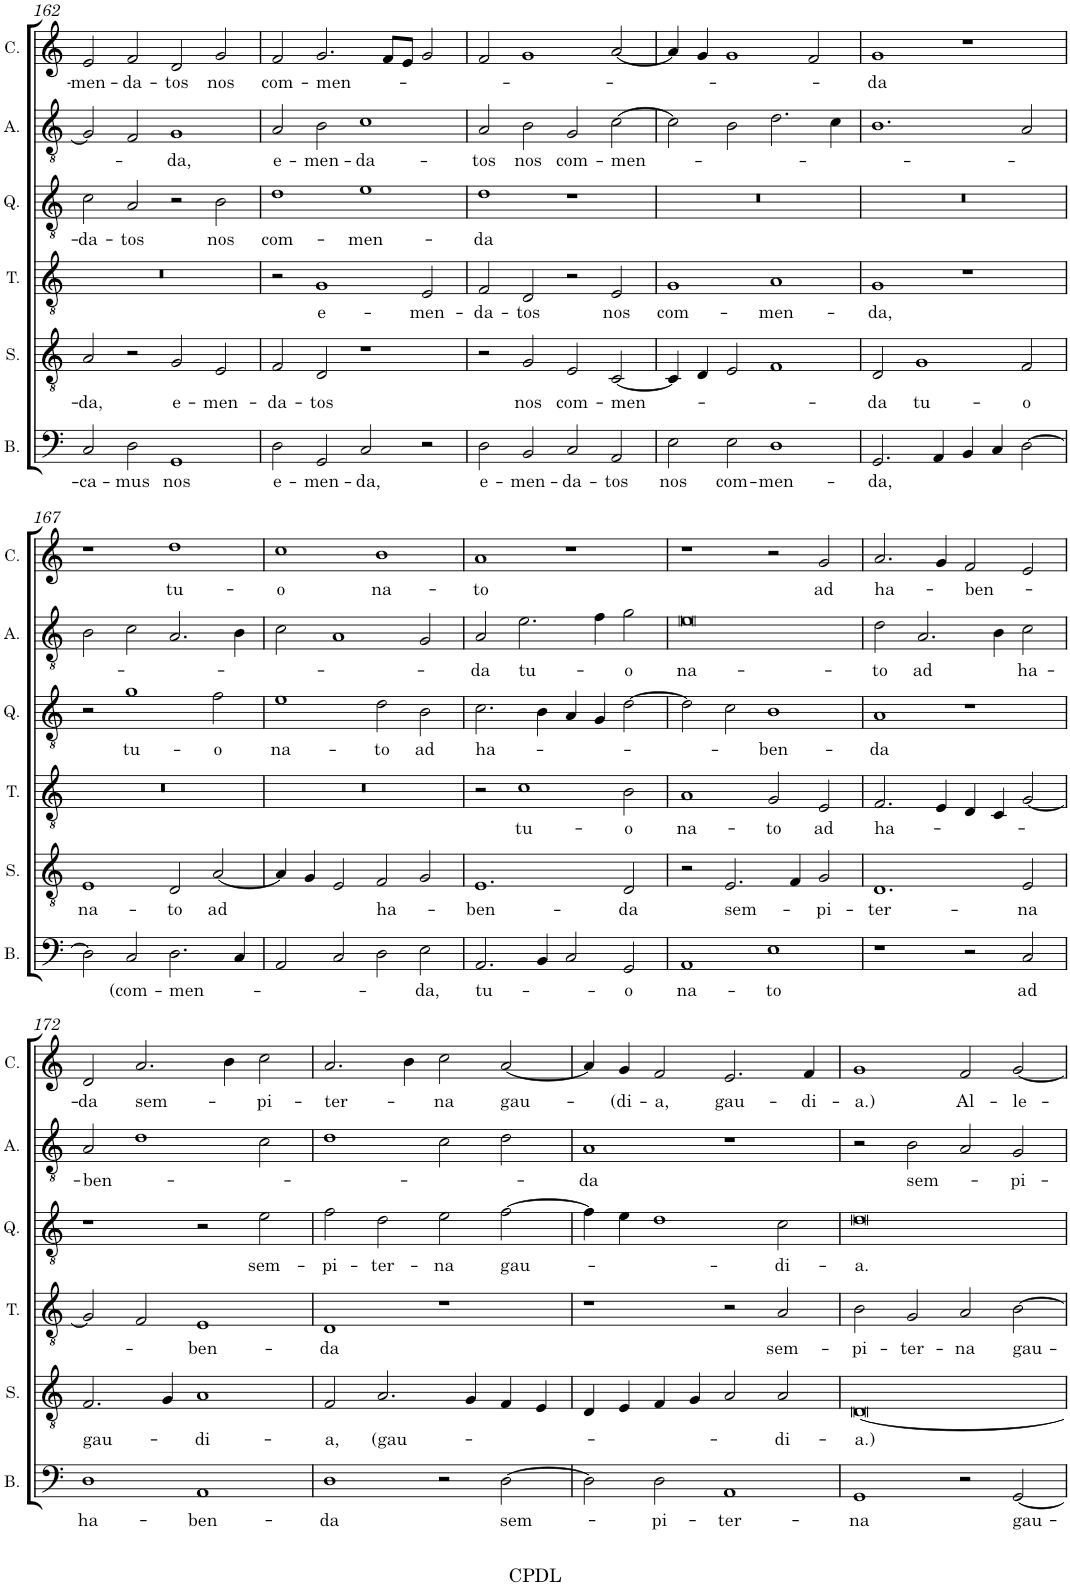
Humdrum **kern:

**kern	**text	**kern	**text	**kern	**text	**kern	**text	**kern	**text	**kern	**text
*part6	*part6	*part5	*part5	*part4	*part4	*part3	*part3	*part2	*part2	*part1	*part1
*staff6	*staff6	*staff5	*staff5	*staff4	*staff4	*staff3	*staff3	*staff2	*staff2	*staff1	*staff1
*I"Bassus	*	*I"Sexta vox	*	*I"Tenor	*	*I"Quinta vox	*	*I"Altus	*	*I"Cantus	*
*I'B.	*	*I'S.	*	*I'T.	*	*I'Q.	*	*I'A.	*	*I'C.	*
!!LO:PB:g=z
*clefF4	*	*clefGv2	*	*clefGv2	*	*clefGv2	*	*clefGv2	*	*clefG2	*
*k[]	*	*k[]	*	*k[]	*	*k[]	*	*k[]	*	*k[]	*
*M4/2	*	*M4/2	*	*M4/2	*	*M4/2	*	*M4/2	*	*M4/2	*
=162	=162	=162	=162	=162	=162	=162	=162	=162	=162	=162	=162
!	!LO:LY:b	!	!LO:LY:b	!	!	!	!LO:LY:b	!	!	!	!LO:LY:b
2C/	-ca-	2A/	-da,	0r	.	2c\	-da-	2G/]	.	2e/	-men-
!	!LO:LY:b	!	!	!	!	!	!LO:LY:b	!	!	!	!LO:LY:b
2D\	-mus	2r	.	.	.	2A/	-tos	2F/	.	2f/	-da-
!	!LO:LY:b	!	!LO:LY:b	!	!	!	!	!	!LO:LY:b	!	!LO:LY:b
1GG	nos	2G/	e-	.	.	2r	.	1G	-da,	2d/	-tos
!	!	!	!LO:LY:b	!	!	!	!LO:LY:b	!	!	!	!LO:LY:b
.	.	2E/	-men-	.	.	2B\	nos	.	.	2g/	nos
=163	=163	=163	=163	=163	=163	=163	=163	=163	=163	=163	=163
!	!LO:LY:b	!	!LO:LY:b	!	!	!	!LO:LY:b	!	!LO:LY:b	!	!LO:LY:b
2D\	e-	2F/	-da-	2r	.	1d	com-	2A/	e-	2f/	com-
!	!LO:LY:b	!	!LO:LY:b	!	!LO:LY:b	!	!	!	!LO:LY:b	!	!LO:LY:b
2GG/	-men-	2D/	-tos	1G	e-	.	.	2B\	-men-	2.g/	-men-
!	!LO:LY:b	!	!	!	!	!	!LO:LY:b	!	!LO:LY:b	!	!
2C/	-da,	1r	.	.	.	1e	-men-	1c	-da-	.	.
.	.	.	.	.	.	.	.	.	.	8f/L	.
.	.	.	.	.	.	.	.	.	.	8e/J	.
!	!	!	!	!	!LO:LY:b	!	!	!	!	!	!
2r	.	.	.	2E/	-men-	.	.	.	.	2g/	.
=164	=164	=164	=164	=164	=164	=164	=164	=164	=164	=164	=164
!	!LO:LY:b	!	!	!	!LO:LY:b	!	!LO:LY:b	!	!LO:LY:b	!	!
2D\	e-	2r	.	2F/	-da-	1d	-da	2A/	-tos	2f/	.
!	!LO:LY:b	!	!LO:LY:b	!	!LO:LY:b	!	!	!	!LO:LY:b	!	!
2BB/	-men-	2G/	nos	2D/	-tos	.	.	2B\	nos	1g	.
!	!LO:LY:b	!	!LO:LY:b	!	!	!	!	!	!LO:LY:b	!	!
2C/	-da-	2E/	com-	2r	.	1r	.	2G/	com-	.	.
!	!LO:LY:b	!	!LO:LY:b	!	!LO:LY:b	!	!	!	!LO:LY:b	!	!
2AA/	-tos	[2C/	-men-	2E/	nos	.	.	[2c\	-men-	[2a/	.
=165	=165	=165	=165	=165	=165	=165	=165	=165	=165	=165	=165
!	!LO:LY:b	!	!	!	!LO:LY:b	!	!	!	!	!	!
2E\	nos	4C/]	.	1G	com-	0r	.	2c\]	.	4a/]	.
.	.	4D/	.	.	.	.	.	.	.	4g/	.
!	!LO:LY:b	!	!	!	!	!	!	!	!	!	!
2E\	com-	2E/	.	.	.	.	.	2B\	.	1g	.
!	!LO:LY:b	!	!	!	!LO:LY:b	!	!	!	!	!	!
1D	-men-	1F	.	1A	-men-	.	.	2.d\	.	.	.
.	.	.	.	.	.	.	.	.	.	2f/	.
.	.	.	.	.	.	.	.	4c\	.	.	.
=166	=166	=166	=166	=166	=166	=166	=166	=166	=166	=166	=166
!	!LO:LY:b	!	!LO:LY:b	!	!LO:LY:b	!	!	!	!	!	!LO:LY:b
2.GG/	-da,	2D/	-da	1G	-da,	0r	.	1.B	.	1g	-da
!	!	!	!LO:LY:b	!	!	!	!	!	!	!	!
.	.	1G	tu-	.	.	.	.	.	.	.	.
4AA/	.	.	.	.	.	.	.	.	.	.	.
4BB/	.	.	.	1r	.	.	.	.	.	1r	.
4C/	.	.	.	.	.	.	.	.	.	.	.
!	!	!	!LO:LY:b	!	!	!	!	!	!	!	!
[2D\	.	2F/	-o	.	.	.	.	2A/	.	.	.
!!LO:LB:g=z
=167	=167	=167	=167	=167	=167	=167	=167	=167	=167	=167	=167
!	!	!	!LO:LY:b	!	!	!	!	!	!	!	!
2D\]	.	1E	na-	0r	.	2r	.	2B\	.	1r	.
!	!LO:LY:b	!	!	!	!	!	!LO:LY:b	!	!	!	!
2C/	(com-	.	.	.	.	1g	tu-	2c\	.	.	.
!	!LO:LY:b	!	!LO:LY:b	!	!	!	!	!	!	!	!LO:LY:b
2.D\	-men-	2D/	-to	.	.	.	.	2.A/	.	1dd	tu-
!	!	!	!LO:LY:b	!	!	!	!LO:LY:b	!	!	!	!
.	.	[2A/	ad	.	.	2f\	-o	.	.	.	.
4C/	.	.	.	.	.	.	.	4B\	.	.	.
=168	=168	=168	=168	=168	=168	=168	=168	=168	=168	=168	=168
!	!	!	!	!	!	!	!LO:LY:b	!	!	!	!LO:LY:b
2AA/	.	4A/]	.	0r	.	1e	na-	2c\	.	1cc	-o
.	.	4G/	.	.	.	.	.	.	.	.	.
2C/	.	2E/	.	.	.	.	.	1A	.	.	.
!	!	!	!LO:LY:b	!	!	!	!LO:LY:b	!	!	!	!LO:LY:b
2D\	.	2F/	ha-	.	.	2d\	-to	.	.	1b	na-
!	!LO:LY:b	!	!	!	!	!	!LO:LY:b	!	!	!	!
2E\	-da,	2G/	.	.	.	2B\	ad	2G/	.	.	.
=169	=169	=169	=169	=169	=169	=169	=169	=169	=169	=169	=169
!	!LO:LY:b	!	!LO:LY:b	!	!	!	!LO:LY:b	!	!LO:LY:b	!	!LO:LY:b
2.AA/	tu-	1.E	-ben-	2r	.	2.c\	ha-	2A/	-da	1a	-to
!	!	!	!	!	!LO:LY:b	!	!	!	!LO:LY:b	!	!
.	.	.	.	1c	tu-	.	.	2.e\	tu-	.	.
4BB/	.	.	.	.	.	4B\	.	.	.	.	.
2C/	.	.	.	.	.	4A/	.	.	.	1r	.
.	.	.	.	.	.	4G/	.	4f\	.	.	.
!	!LO:LY:b	!	!LO:LY:b	!	!LO:LY:b	!	!	!	!LO:LY:b	!	!
2GG/	-o	2D/	-da	2B\	-o	[2d\	.	2g\	-o	.	.
=170	=170	=170	=170	=170	=170	=170	=170	=170	=170	=170	=170
!	!LO:LY:b	!	!	!	!LO:LY:b	!	!	!	!LO:LY:b	!	!
1AA	na-	2r	.	1A	na-	2d\]	.	0e	na-	1r	.
!	!	!	!LO:LY:b	!	!	!	!	!	!	!	!
.	.	2.E/	sem-	.	.	2c\	.	.	.	.	.
!	!LO:LY:b	!	!	!	!LO:LY:b	!	!LO:LY:b	!	!	!	!
1E	-to	.	.	2G/	-to	1B	-ben-	.	.	2r	.
.	.	4F/	.	.	.	.	.	.	.	.	.
!	!	!	!LO:LY:b	!	!LO:LY:b	!	!	!	!	!	!LO:LY:b
.	.	2G/	-pi-	2E/	ad	.	.	.	.	2g/	ad
=171	=171	=171	=171	=171	=171	=171	=171	=171	=171	=171	=171
!	!	!	!LO:LY:b	!	!LO:LY:b	!	!LO:LY:b	!	!LO:LY:b	!	!LO:LY:b
1r	.	1.D	-ter-	2.F/	ha-	1A	-da	2d\	-to	2.a/	ha-
!	!	!	!	!	!	!	!	!	!LO:LY:b	!	!
.	.	.	.	.	.	.	.	2.A/	ad	.	.
.	.	.	.	4E/	.	.	.	.	.	4g/	.
!	!	!	!	!	!	!	!	!	!	!	!LO:LY:b
2r	.	.	.	4D/	.	1r	.	.	.	2f/	-ben-
.	.	.	.	4C/	.	.	.	4B\	.	.	.
!	!LO:LY:b	!	!LO:LY:b	!	!	!	!	!	!LO:LY:b	!	!
2C/	ad	2E/	-na	[2G/	.	.	.	2c\	ha-	2e/	.
!!LO:LB:g=z
=172	=172	=172	=172	=172	=172	=172	=172	=172	=172	=172	=172
!	!LO:LY:b	!	!LO:LY:b	!	!	!	!	!	!LO:LY:b	!	!LO:LY:b
1D	ha-	2.F/	gau-	2G/]	.	1r	.	2A/	-ben-	2d/	-da
!	!	!	!	!	!	!	!	!	!	!	!LO:LY:b
.	.	.	.	2F/	.	.	.	1d	.	2.a/	sem-
.	.	4G/	.	.	.	.	.	.	.	.	.
!	!LO:LY:b	!	!LO:LY:b	!	!LO:LY:b	!	!	!	!	!	!
1AA	-ben-	1A	-di-	1E	-ben-	2r	.	.	.	.	.
.	.	.	.	.	.	.	.	.	.	4b\	.
!	!	!	!	!	!	!	!LO:LY:b	!	!	!	!LO:LY:b
.	.	.	.	.	.	2e\	sem-	2c\	.	2cc\	-pi-
=173	=173	=173	=173	=173	=173	=173	=173	=173	=173	=173	=173
!	!LO:LY:b	!	!LO:LY:b	!	!LO:LY:b	!	!LO:LY:b	!	!	!	!LO:LY:b
1D	-da	2F/	-a,	1D	-da	2f\	-pi-	1d	.	2.a/	-ter-
!	!	!	!LO:LY:b	!	!	!	!LO:LY:b	!	!	!	!
.	.	2.A/	(gau-	.	.	2d\	-ter-	.	.	.	.
.	.	.	.	.	.	.	.	.	.	4b\	.
!	!	!	!	!	!	!	!LO:LY:b	!	!	!	!LO:LY:b
2r	.	.	.	1r	.	2e\	-na	2c\	.	2cc\	na
.	.	4G/	.	.	.	.	.	.	.	.	.
!	!LO:LY:b	!	!	!	!	!	!LO:LY:b	!	!	!	!LO:LY:b
[2D\	sem-	4F/	.	.	.	[2f\	gau-	2d\	.	[2a/	gau-
.	.	4E/	.	.	.	.	.	.	.	.	.
=174	=174	=174	=174	=174	=174	=174	=174	=174	=174	=174	=174
!	!	!	!	!	!	!	!	!	!LO:LY:b	!	!
2D\]	.	4D/	.	1r	.	4f\]	.	1A	-da	4a/]	.
!	!	!	!	!	!	!	!	!	!	!	!LO:LY:b
.	.	4E/	.	.	.	4e\	.	.	.	4g/	(di-
!	!LO:LY:b	!	!	!	!	!	!	!	!	!	!LO:LY:b
2D\	-pi-	4F/	.	.	.	1d	.	.	.	2f/	-a,
.	.	4G/	.	.	.	.	.	.	.	.	.
!	!LO:LY:b	!	!	!	!	!	!	!	!	!	!LO:LY:b
1AA	-ter-	2A/	.	2r	.	.	.	1r	.	2.e/	-gau-
!	!	!	!LO:LY:b	!	!LO:LY:b	!	!LO:LY:b	!	!	!	!
.	.	2A/	-di-	2A/	sem-	2c\	-di-	.	.	.	.
!	!	!	!	!	!	!	!	!	!	!	!LO:LY:b
.	.	.	.	.	.	.	.	.	.	4f/	di-
=175	=175	=175	=175	=175	=175	=175	=175	=175	=175	=175	=175
!	!LO:LY:b	!	!LO:LY:b	!	!LO:LY:b	!	!LO:LY:b	!	!	!	!LO:LY:b
1GG	-na	[0D	-a.)	2B\	-pi-	0d	-a.	2r	.	1g	-a.)
!	!	!	!	!	!LO:LY:b	!	!	!	!LO:LY:b	!	!
.	.	.	.	2G/	-ter-	.	.	2B\	sem-	.	.
!	!	!	!	!	!LO:LY:b	!	!	!	!	!	!LO:LY:b
2r	.	.	.	2A/	-na	.	.	2A/	.	2f/	Al-
!	!LO:LY:b	!	!	!	!LO:LY:b	!	!	!	!LO:LY:b	!	!LO:LY:b
[2GG/	gau-	.	.	[2B\	gau-	.	.	2G/	-pi-	[2g/	-le-
=	=	=	=	=	=	=	=	=	=	=	=
*-	*-	*-	*-	*-	*-	*-	*-	*-	*-	*-	*-
